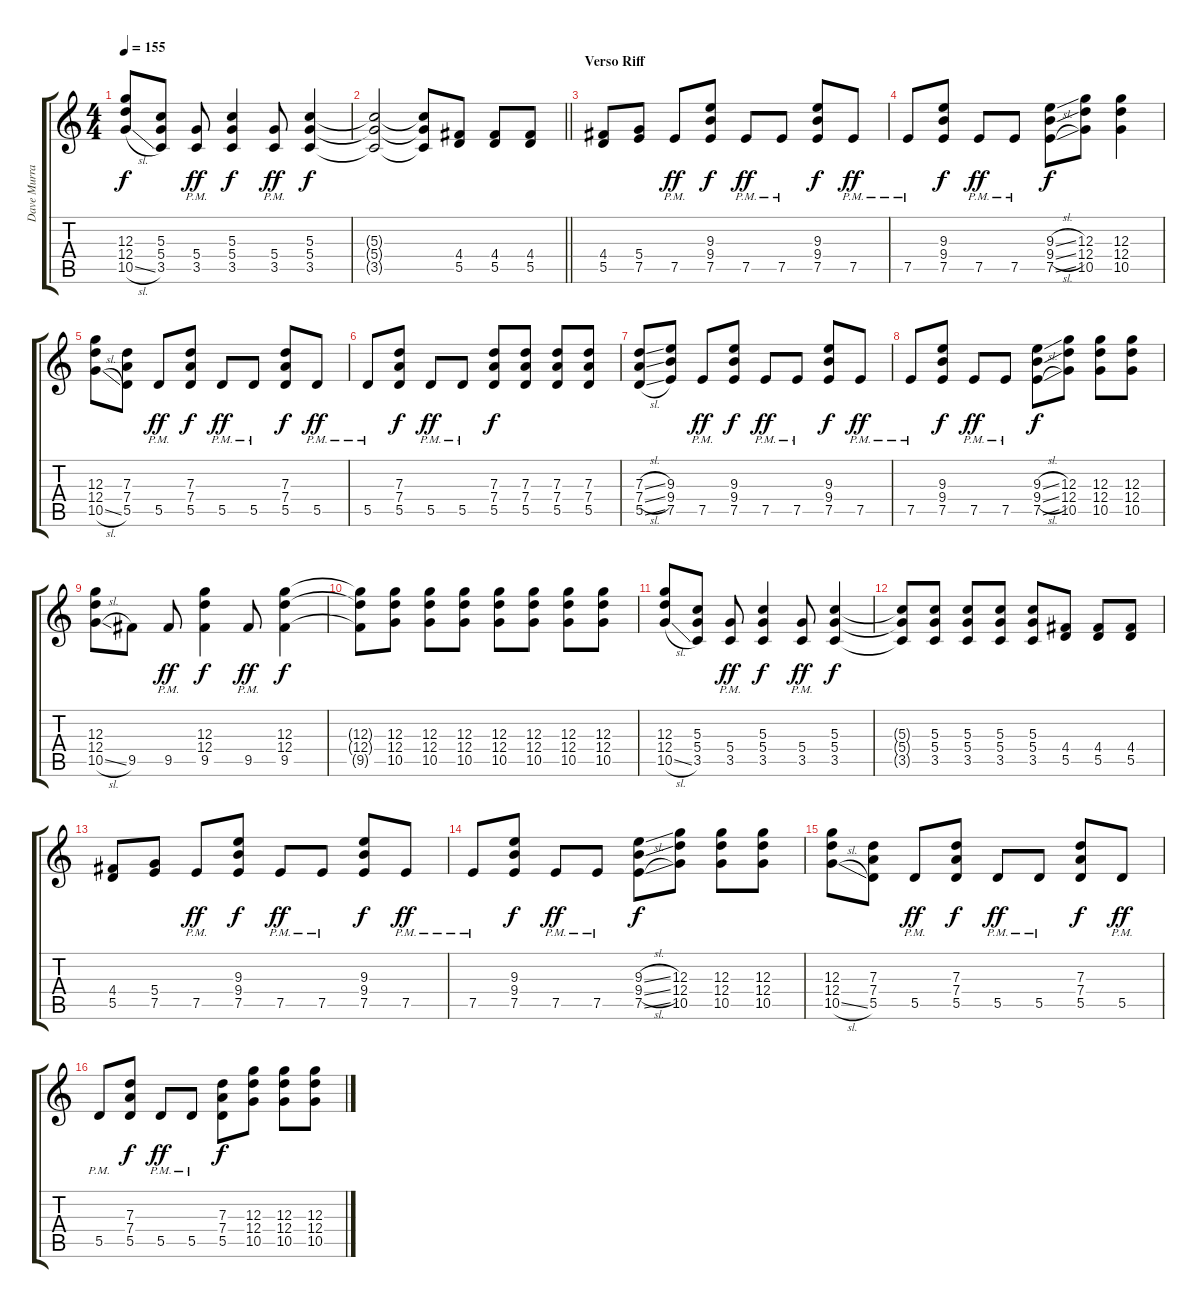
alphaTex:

\track ("Dave Murray" "Dave Murra") {instrument distortionguitar}
\staff {score tabs}
\tuning (E4 B3 G3 D3 A2 E2) {hide}
\ts (4 4)
\tempo 155
\clef g2
\ks c
(12.3 12.4 10.5{sl}).8{dy f} (5.3 5.4 3.5).8 (5.4{pm} 3.5{pm}).8{dy ff} (5.3 5.4 3.5).4{dy f} (5.4{pm} 3.5{pm}).8{dy ff} (5.3 5.4 3.5).4{dy f} |
\barLineRight lightlight
(5.3{t} 5.4{t} 3.5{t}).2 (5.3{t} 5.4{t} 3.5{t}).8 (4.4 5.5).8 (4.4 5.5).8 (4.4 5.5).8 |
\section ("" "Verso Riff")
(4.4 5.5).8 (5.4 7.5).8 7.5{pm}.8{dy ff} (9.3 9.4 7.5).8{dy f} 7.5{pm}.8{dy ff} 7.5{pm}.8 (9.3 9.4 7.5).8{dy f} 7.5{pm}.8{dy ff} |
7.5{pm}.8 (9.3 9.4 7.5).8{dy f} 7.5{pm}.8{dy ff} 7.5{pm}.8 (9.3{sl} 9.4{sl} 7.5{sl}).8{dy f} (12.3 12.4 10.5).8 (12.3 12.4 10.5).4 |
(12.3 12.4 10.5{sl}).8 (7.3 7.4 5.5).8 5.5{pm}.8{dy ff} (7.3 7.4 5.5).8{dy f} 5.5{pm}.8{dy ff} 5.5{pm}.8 (7.3 7.4 5.5).8{dy f} 5.5{pm}.8{dy ff} |
5.5{pm}.8 (7.3 7.4 5.5).8{dy f} 5.5{pm}.8{dy ff} 5.5{pm}.8 (7.3 7.4 5.5).8{dy f} (7.3 7.4 5.5).8 (7.3 7.4 5.5).8 (7.3 7.4 5.5).8 |
(7.3{sl} 7.4{sl} 5.5{sl}).8 (9.3 9.4 7.5).8 7.5{pm}.8{dy ff} (9.3 9.4 7.5).8{dy f} 7.5{pm}.8{dy ff} 7.5{pm}.8 (9.3 9.4 7.5).8{dy f} 7.5{pm}.8{dy ff} |
7.5{pm}.8 (9.3 9.4 7.5).8{dy f} 7.5{pm}.8{dy ff} 7.5{pm}.8 (9.3{sl} 9.4{sl} 7.5{sl}).8{dy f} (12.3 12.4 10.5).8 (12.3 12.4 10.5).8 (12.3 12.4 10.5).8 |
(12.3 12.4 10.5{sl}).8 9.5.8 9.5{pm}.8{dy ff} (12.3 12.4 9.5).4{dy f} 9.5{pm}.8{dy ff} (12.3 12.4 9.5).4{dy f} |
(12.3{t} 12.4{t} 9.5{t}).8 (12.3 12.4 10.5).8 (12.3 12.4 10.5).8 (12.3 12.4 10.5).8 (12.3 12.4 10.5).8 (12.3 12.4 10.5).8 (12.3 12.4 10.5).8 (12.3 12.4 10.5).8 |
(12.3 12.4 10.5{sl}).8 (5.3 5.4 3.5).8 (5.4{pm} 3.5{pm}).8{dy ff} (5.3 5.4 3.5).4{dy f} (5.4{pm} 3.5{pm}).8{dy ff} (5.3 5.4 3.5).4{dy f} |
(5.3{t} 5.4{t} 3.5{t}).8 (5.3 5.4 3.5).8 (5.3 5.4 3.5).8 (5.3 5.4 3.5).8 (5.3 5.4 3.5).8 (4.4 5.5).8 (4.4 5.5).8 (4.4 5.5).8 |
(4.4 5.5).8 (5.4 7.5).8 7.5{pm}.8{dy ff} (9.3 9.4 7.5).8{dy f} 7.5{pm}.8{dy ff} 7.5{pm}.8 (9.3 9.4 7.5).8{dy f} 7.5{pm}.8{dy ff} |
7.5{pm}.8 (9.3 9.4 7.5).8{dy f} 7.5{pm}.8{dy ff} 7.5{pm}.8 (9.3{sl} 9.4{sl} 7.5{sl}).8{dy f} (12.3 12.4 10.5).8 (12.3 12.4 10.5).8 (12.3 12.4 10.5).8 |
(12.3 12.4 10.5{sl}).8 (7.3 7.4 5.5).8 5.5{pm}.8{dy ff} (7.3 7.4 5.5).8{dy f} 5.5{pm}.8{dy ff} 5.5{pm}.8 (7.3 7.4 5.5).8{dy f} 5.5{pm}.8{dy ff} |
5.5{pm}.8 (7.3 7.4 5.5).8{dy f} 5.5{pm}.8{dy ff} 5.5{pm}.8 (7.3 7.4 5.5).8{dy f} (12.3 12.4 10.5).8 (12.3 12.4 10.5).8 (12.3 12.4 10.5).8
